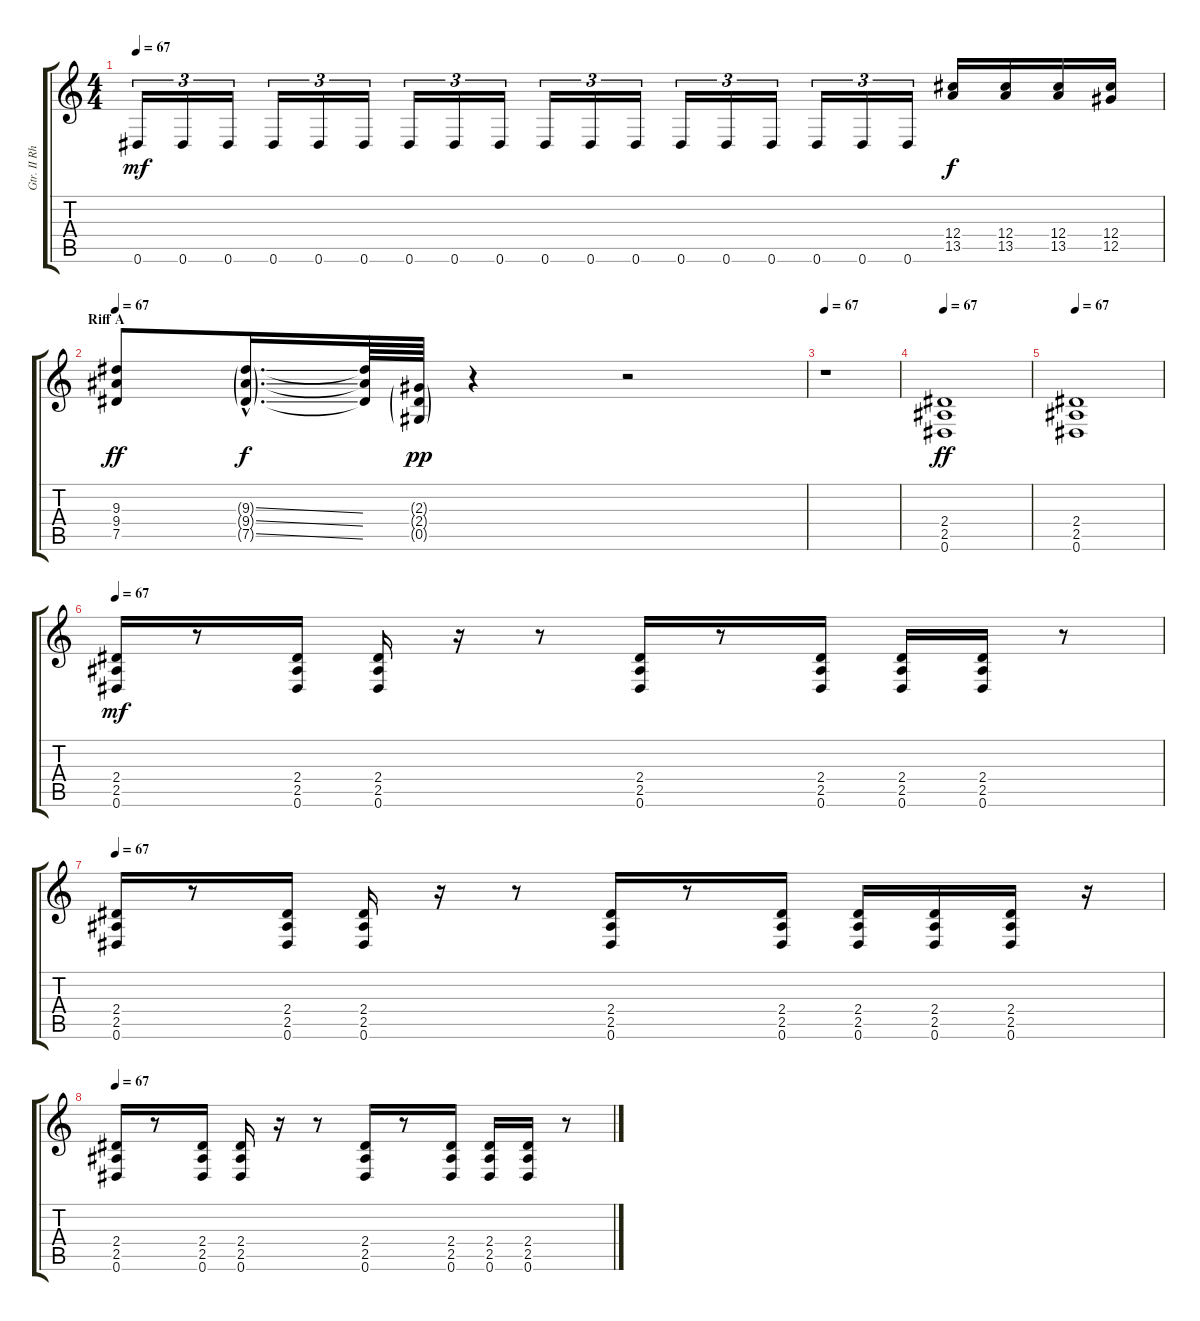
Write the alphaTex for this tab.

\track ("Gtr. II Rhytm" "Gtr. II Rh") {instrument overdrivenguitar}
\staff {score tabs}
\tuning (Eb4 Bb3 Gb3 Db3 Ab2 Eb2) {hide}
\ts (4 4)
\tempo 67
\clef g2
\ks c
0.6.16{tu (3 2) dy mf} 0.6.16{tu (3 2)} 0.6.16{tu (3 2)} 0.6.16{tu (3 2)} 0.6.16{tu (3 2)} 0.6.16{tu (3 2)} 0.6.16{tu (3 2)} 0.6.16{tu (3 2)} 0.6.16{tu (3 2)} 0.6.16{tu (3 2)} 0.6.16{tu (3 2)} 0.6.16{tu (3 2)} 0.6.16{tu (3 2)} 0.6.16{tu (3 2)} 0.6.16{tu (3 2)} 0.6.16{tu (3 2)} 0.6.16{tu (3 2)} 0.6.16{tu (3 2)} (12.4 13.5).16{dy f} (12.4 13.5).16 (12.4 13.5).16 (12.4 12.5).16 |
\section ("" "Riff A")
\tempo 67
(9.3 9.4 7.5).8{dy ff} (9.3{ss g hac} 9.4{ss g hac} 7.5{ss g hac}).16{d dy f} (9.3{t} 9.4{t} 7.5{t}).64 (2.3{g} 2.4{g} 0.5{g}).64{dy pp} r.4 r.2 |
\tempo 67
r.1 |
\tempo 67
(2.4 2.5 0.6).1{dy ff} |
\tempo 67
(2.4 2.5 0.6).1 |
\tempo 67
(2.4 2.5 0.6).16{dy mf} r.8 (2.4 2.5 0.6).16 (2.4 2.5 0.6).16 r.16 r.8 (2.4 2.5 0.6).16 r.8 (2.4 2.5 0.6).16 (2.4 2.5 0.6).16 (2.4 2.5 0.6).16 r.8 |
\tempo 67
(2.4 2.5 0.6).16 r.8 (2.4 2.5 0.6).16 (2.4 2.5 0.6).16 r.16 r.8 (2.4 2.5 0.6).16 r.8 (2.4 2.5 0.6).16 (2.4 2.5 0.6).16 (2.4 2.5 0.6).16 (2.4 2.5 0.6).16 r.16 |
\tempo 67
(2.4 2.5 0.6).16 r.8 (2.4 2.5 0.6).16 (2.4 2.5 0.6).16 r.16 r.8 (2.4 2.5 0.6).16 r.8 (2.4 2.5 0.6).16 (2.4 2.5 0.6).16 (2.4 2.5 0.6).16 r.8
